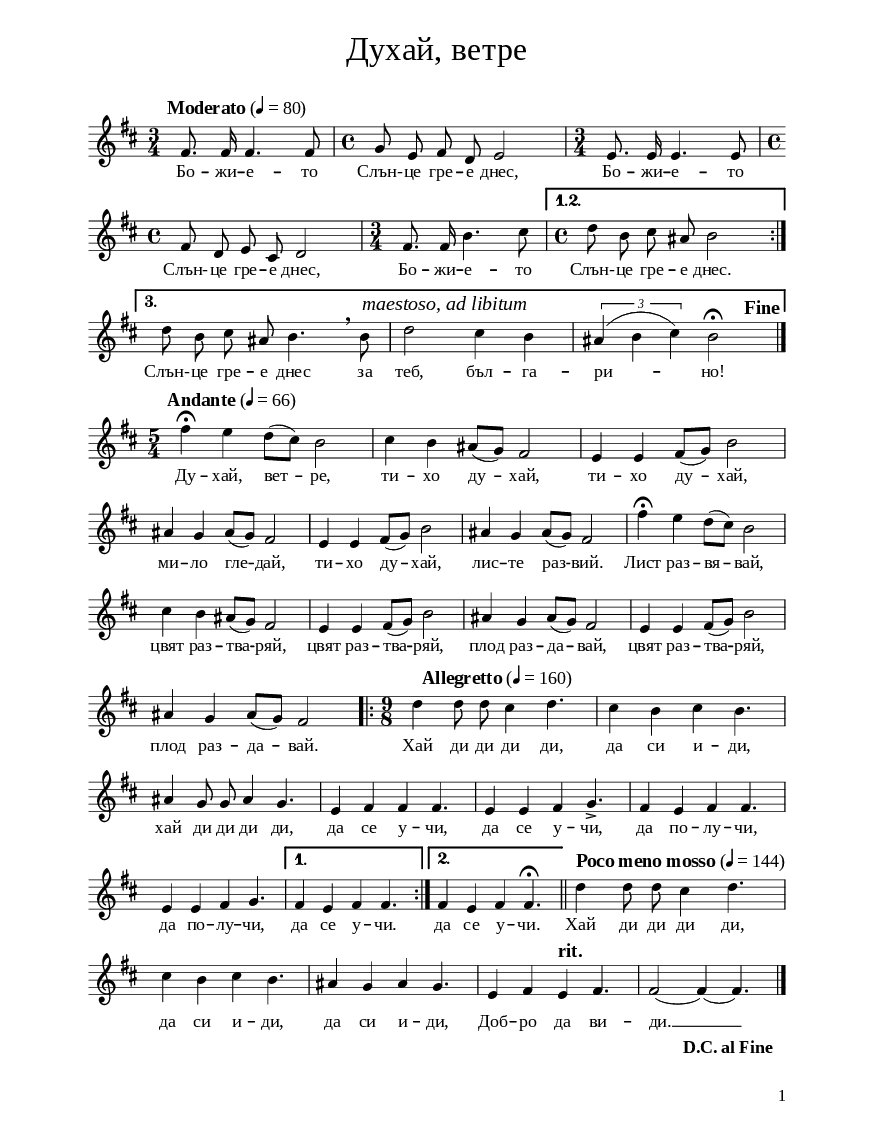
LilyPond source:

\version "2.24.2"

\include "include/globals.ily"

\bookpart {
  \label #'ref136
  \tocItem \markup "Духай, ветре"
  \paper {
    print-all-headers = ##t
    print-page-number = ##t
    print-first-page-number = ##t

    % put page numbers on the bottom
    oddHeaderMarkup = \markup ""
    evenHeaderMarkup = \markup ""
    oddFooterMarkup = \markup
    \fill-line {
      ""
      \if \should-print-page-number \fromproperty #'page:page-number-string
    }
    evenFooterMarkup = \markup
    \fill-line {
      \if \should-print-page-number \fromproperty #'page:page-number-string
      ""
    }

    left-margin = 1.5\cm
    right-margin = 1.5\cm
    top-margin = 1.6\cm
    bottom-margin = 1.2\cm
    ragged-bottom = ##t % do not spread the staves to fill the whole vertical space

    % change distance between staves
    system-system-spacing =
    #'((basic-distance . 8.5)
       (minimum-distance . 6)
       (padding . 1)
       (stretchability . 12))
  }
  \score {
    \include "include/score-layout.ily"

    \new Voice \relative c' {
      \clef treble
      \key b \minor
      \time 3/4
      \tempoFunc "Moderato" 4 "80"
      \autoBeamOff

      \repeat volta 3 {
        fis8.  fis16  fis4.  fis8 | % 2
        \time 4/4  | % 2
        g8  e8  fis8  d8  e2
        | % 3
        \time 3/4  | % 3
        e8.  e16  e4.  e8 \break | % 4
        \time 4/4  | % 4
        fis8  d8  e8  cis8
        d2 | % 5
        \time 3/4  | % 5
        fis8.  fis16  b4.  cis8
        \time 4/4 |
      }
      \alternative {
        {
          d8  b8  cis8 ais8  b2 | \break
        }
        {
          d8   b8 cis8  ais8  b4. \breathe b8 |
          \mark \markup \huge\italic {"                      maestoso, ad libitum"}
          d2 cis4 b4 |


          \tweak direction #up \times 2/3 {
            \once \override Slur.positions = #'(1 . 1)
            \once \override Slur.height-limit = #5.91
            ais4 (  b4  cis4 )
          }
          \once \override Score.MetronomeMark.outside-staff-priority = #599
          \once \override Score.MetronomeMark.X-extent=#'(-3.5 . 0)
          \tempo "Fine" b2 ^\fermata
        }
      } \break  \bar "|."

      \once \override Staff.TimeSignature.break-visibility = ##(#f #t #t)
      \time 5/4 \tempoFunc "Andante" 4 "66" fis'4 ^\fermata
      e4  d8 [ ( cis8 ) ] b2 |
      cis4  b4  ais8 ( [  g8 ) ]  fis2 |
      e4  e4 fis8 ( [  g8 ) ] b2 | \break
      ais4 g4  ais8 ( [  g8 ) ]  fis2 |
      e4 e4  fis8 ( [  g8 ) ]  b2 |
      ais4  g4  ais8 ( [  g8 ) ]  fis2 |
      fis'4 ^\fermata  e4  d8 ( [
      cis8 ) ]  b2 | \break
      cis4 b4  ais8 ( [  g8 ) ]  fis2 |
      e4 e4  fis8 ( [  g8 ) ] b2 |
      ais4  g4  ais8 ( [  g8 ) ]  fis2 |
      e4  e4  fis8 ( [  g8 ) ] b2 | \break
      ais4  g4  ais8 ( [  g8 ) ]  fis2 |
      \repeat volta 2 {
        \time 9/8 \tempoFunc "     Allegretto" 4 "160"  d'4
        d8  d8  cis4 d4. |
        cis4  b4  cis4 b4. | \break
        ais4  g8  g8 ais4  g4. |
        e4 fis4 fis4  fis4. |
        e4  e4  fis4 g4. -> |
        fis4  e4  fis4 fis4. \break
        e4  e4  fis4  g4.
      }

      \alternative {
        {
          fis4  e4  fis4  fis4.
        }
        {
          fis4  e4  fis4  fis4.^\fermata \bar "||"
        }
      }

      \tempoFunc "Poco meno mosso" 4 "144" d'4 d8 d8 cis4 d4. | \break
      cis4  b4
      cis4  b4.  ais4  g4  ais4
      g4.  e4   fis4
      \tempo "rit." e4  fis4.
      fis2 ~  fis4 ~ fis4.\break  \bar "|."
    }

    \addlyrics {
      Бо -- жи -- е -- то "Слън-" -- це гре --
      е днес, Бо -- жи -- е -- то "Слън-" --
      це гре -- е днес, Бо -- жи -- е --
      то "Слън-"  -- це гре -- е днес. "Слън-"
      -- це гре -- е днес за теб, бъл --
      га -- ри  --  но! Ду -- хай, вет
      -- ре, ти -- хо ду -- хай, ти
      -- хо ду -- хай, ми -- ло гле
      -- дай, ти -- хо ду -- хай,
      лис -- те раз -- вий. Лист раз
      -- вя -- вай, цвят раз -- тва
      -- ряй, цвят раз -- тва --
      ряй, плод раз -- да -- вай,
      цвят раз -- тва -- ряй, плод
      раз -- да -- вай. Хай ди ди ди
      ди, да си и -- ди, хай ди ди ди
      ди, да се у -- чи, да се у -- чи,
      да по -- лу -- чи, да по -- лу --
      чи, да се у -- чи. да се у -- чи.
      Хай ди ди ди ди, да си и -- ди,
      да си и -- ди, Доб -- ро да ви --
      ди. __
    }

    \header {
      title = \titleFunc "Духай, ветре" "Duhaj, vetre"
    }

    \midi{}

  } % score

  \markup \dc-one "D.C. al Fine"


} % bookpart
